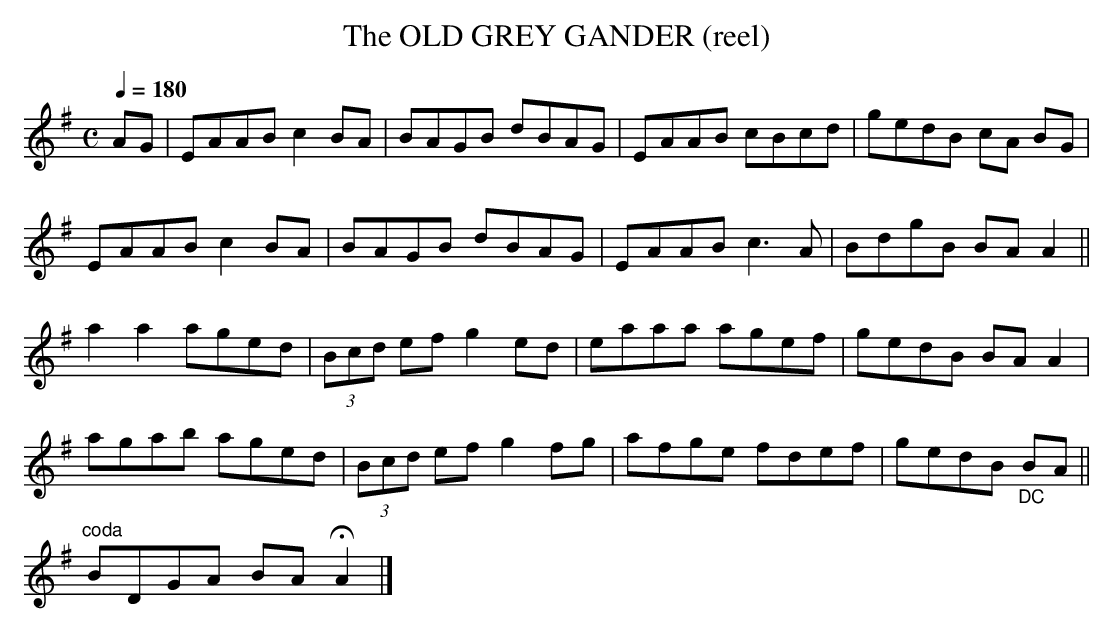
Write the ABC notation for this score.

X:1
T:OLD GREY GANDER (reel), The
M:C
Q:1/4=180
K:A dorian
AG|EAAB c2BA|BAGB dBAG|EAAB cBcd|gedB cA BG|
EAAB c2BA|BAGB dBAG|EAAB c3A|BdgB BAA2||
a2a2 aged|(3Bcd ef g2ed|eaaa agef|gedB BAA2|
agab aged|(3Bcd ef g2fg|afge fdef|gedB "_DC"BA ||
"^coda"BDGA BAHA2|]
